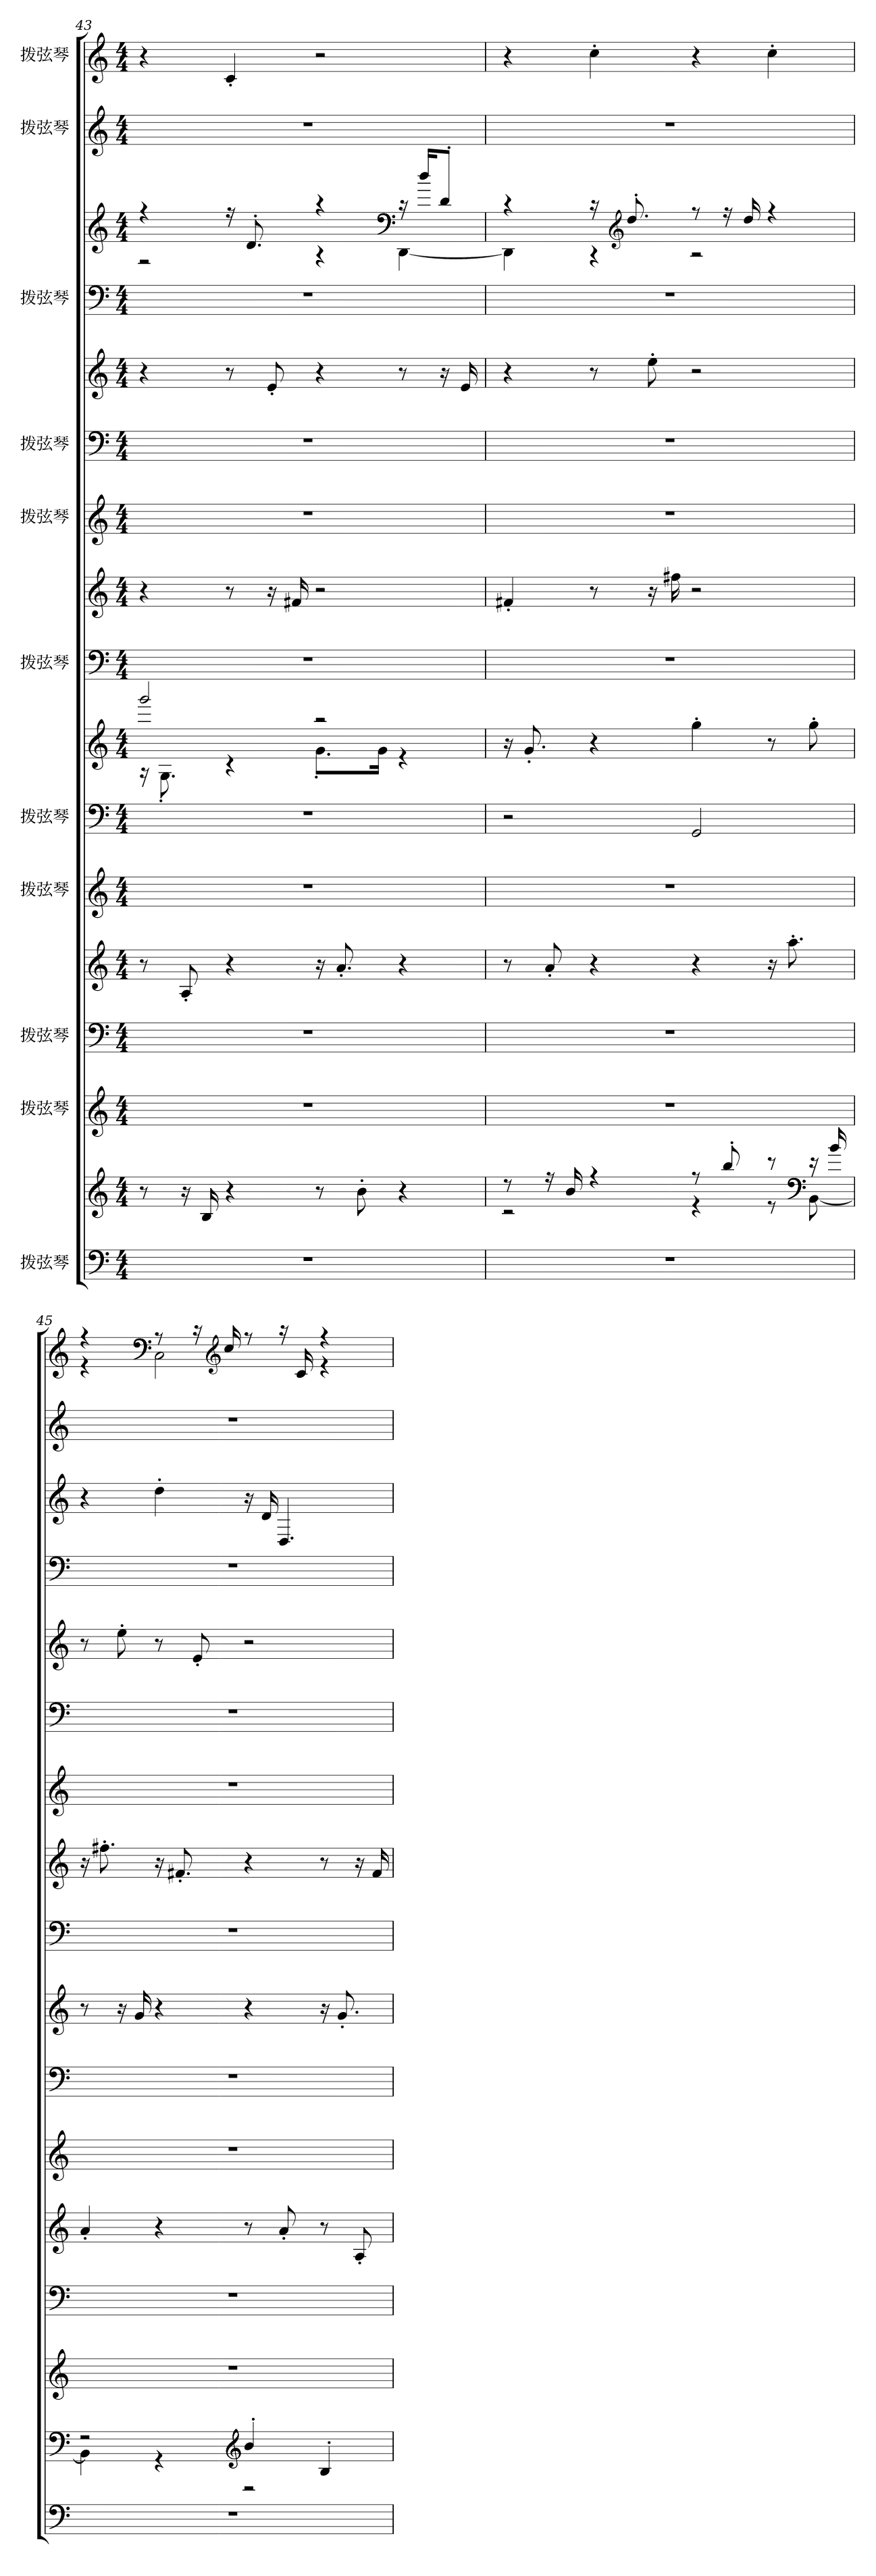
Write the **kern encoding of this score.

**kern	**kern	**kern	**kern	**kern	**kern	**kern	**kern	**kern	**kern	**kern	**kern	**kern	**kern	**kern	**kern	**kern
*part11	*part11	*part10	*part9	*part9	*part8	*part7	*part7	*part6	*part6	*part5	*part4	*part4	*part3	*part3	*part2	*part1
*staff17	*staff16	*staff15	*staff14	*staff13	*staff12	*staff11	*staff10	*staff9	*staff8	*staff7	*staff6	*staff5	*staff4	*staff3	*staff2	*staff1
*I"拨弦琴	*	*I"拨弦琴	*I"拨弦琴	*	*I"拨弦琴	*I"拨弦琴	*	*I"拨弦琴	*	*I"拨弦琴	*I"拨弦琴	*	*I"拨弦琴	*	*I"拨弦琴	*I"拨弦琴
!!LO:PB:g=z
*clefF4	*clefG2	*clefG2	*clefF4	*clefG2	*clefG2	*clefF4	*clefG2	*clefF4	*clefG2	*clefG2	*clefF4	*clefG2	*clefF4	*clefG2	*clefG2	*clefG2
*k[]	*k[]	*k[]	*k[]	*k[]	*k[]	*k[]	*k[]	*k[]	*k[]	*k[]	*k[]	*k[]	*k[]	*k[]	*k[]	*k[]
*M4/4	*M4/4	*M4/4	*M4/4	*M4/4	*M4/4	*M4/4	*M4/4	*M4/4	*M4/4	*M4/4	*M4/4	*M4/4	*M4/4	*M4/4	*M4/4	*M4/4
=43	=43	=43	=43	=43	=43	=43	=43	=43	=43	=43	=43	=43	=43	=43	=43	=43
*	*	*	*	*	*	*	*^	*	*	*	*	*	*	*^	*	*
1r	8r	1r	1r	8r	1r	1r	2ggg/	16r	1r	4r	1r	1r	4r	1r	4r	2r	1r	4r
.	.	.	.	.	.	.	.	8.G'\	.	.	.	.	.	.	.	.	.	.
.	16r	.	.	8A'/	.	.	.	.	.	.	.	.	.	.	.	.	.	.
.	16B/	.	.	.	.	.	.	.	.	.	.	.	.	.	.	.	.	.
.	4r	.	.	4r	.	.	.	4r	.	8r	.	.	8r	.	16r	.	.	4c'/
.	.	.	.	.	.	.	.	.	.	.	.	.	.	.	8.d'/	.	.	.
.	.	.	.	.	.	.	.	.	.	16r	.	.	8e'/	.	.	.	.	.
.	.	.	.	.	.	.	.	.	.	16f#X/	.	.	.	.	.	.	.	.
.	8r	.	.	16r	.	.	2r	8.g'\L	.	2r	.	.	4r	.	4r	4r	.	2r
.	.	.	.	8.a'/	.	.	.	.	.	.	.	.	.	.	.	.	.	.
.	8b'\	.	.	.	.	.	.	.	.	.	.	.	.	.	.	.	.	.
.	.	.	.	.	.	.	.	16g\Jk	.	.	.	.	.	.	.	.	.	.
*	*	*	*	*	*	*	*	*	*	*	*	*	*	*	*clefF4	*	*	*
.	4r	.	.	4r	.	.	.	4r	.	.	.	.	8r	.	16r	[4DD\	.	.
.	.	.	.	.	.	.	.	.	.	.	.	.	.	.	16dd/KL	.	.	.
.	.	.	.	.	.	.	.	.	.	.	.	.	16r	.	8d'/J	.	.	.
.	.	.	.	.	.	.	.	.	.	.	.	.	16e/	.	.	.	.	.
*	*	*	*	*	*	*	*v	*v	*	*	*	*	*	*	*	*	*	*
=44	=44	=44	=44	=44	=44	=44	=44	=44	=44	=44	=44	=44	=44	=44	=44	=44	=44
*	*^	*	*	*	*	*	*	*	*	*	*	*	*	*	*	*	*
1r	8r	2r	1r	1r	8r	1r	2r	16r	1r	4f#X'/	1r	1r	4r	1r	4r	4DD\]	1r	4r
.	.	.	.	.	.	.	.	8.g'/	.	.	.	.	.	.	.	.	.	.
.	16r	.	.	.	8a'/	.	.	.	.	.	.	.	.	.	.	.	.	.
.	16b/	.	.	.	.	.	.	.	.	.	.	.	.	.	.	.	.	.
.	4r	.	.	.	4r	.	.	4r	.	8r	.	.	8r	.	16r	4r	.	4cc'\
*	*	*	*	*	*	*	*	*	*	*	*	*	*	*	*clefG2	*	*	*
.	.	.	.	.	.	.	.	.	.	.	.	.	.	.	8.dd'/	.	.	.
.	.	.	.	.	.	.	.	.	.	16r	.	.	8ee'\	.	.	.	.	.
.	.	.	.	.	.	.	.	.	.	16ff#X\	.	.	.	.	.	.	.	.
.	8r	4r	.	.	4r	.	2GG/	4gg'\	.	2r	.	.	2r	.	8r	2r	.	4r
.	8bb'/	.	.	.	.	.	.	.	.	.	.	.	.	.	16r	.	.	.
.	.	.	.	.	.	.	.	.	.	.	.	.	.	.	16dd/	.	.	.
.	8r	8r	.	.	16r	.	.	8r	.	.	.	.	.	.	4r	.	.	4cc'\
.	.	.	.	.	8.aa'\	.	.	.	.	.	.	.	.	.	.	.	.	.
*	*clefF4	*	*	*	*	*	*	*	*	*	*	*	*	*	*	*	*	*
.	16r	[8BB\	.	.	.	.	.	8gg'\	.	.	.	.	.	.	.	.	.	.
.	16b/	.	.	.	.	.	.	.	.	.	.	.	.	.	.	.	.	.
*	*	*	*	*	*	*	*	*	*	*	*	*	*	*	*v	*v	*	*
!!LO:PB:g=z
=45	=45	=45	=45	=45	=45	=45	=45	=45	=45	=45	=45	=45	=45	=45	=45	=45	=45
*	*	*	*	*	*	*	*	*	*	*	*	*	*	*	*	*	*^
1r	2r	4BB\]	1r	1r	4a'/	1r	1r	8r	1r	16r	1r	1r	8r	1r	4r	1r	4r	4r
.	.	.	.	.	.	.	.	.	.	8.ff#X'\	.	.	.	.	.	.	.	.
.	.	.	.	.	.	.	.	16r	.	.	.	.	8ee'\	.	.	.	.	.
.	.	.	.	.	.	.	.	16g/	.	.	.	.	.	.	.	.	.	.
*	*	*	*	*	*	*	*	*	*	*	*	*	*	*	*	*	*clefF4	*
.	.	4r	.	.	4r	.	.	4r	.	16r	.	.	8r	.	4dd'\	.	8r	2C\
.	.	.	.	.	.	.	.	.	.	8.f#X'/	.	.	.	.	.	.	.	.
.	.	.	.	.	.	.	.	.	.	.	.	.	8e'/	.	.	.	16r	.
*	*	*	*	*	*	*	*	*	*	*	*	*	*	*	*	*	*clefG2	*
.	.	.	.	.	.	.	.	.	.	.	.	.	.	.	.	.	16cc/	.
*	*clefG2	*	*	*	*	*	*	*	*	*	*	*	*	*	*	*	*	*
.	4b'/	2r	.	.	8r	.	.	4r	.	4r	.	.	2r	.	16r	.	8r	.
.	.	.	.	.	.	.	.	.	.	.	.	.	.	.	16d/	.	.	.
.	.	.	.	.	8a'/	.	.	.	.	.	.	.	.	.	4.D/	.	16r	.
.	.	.	.	.	.	.	.	.	.	.	.	.	.	.	.	.	16c/	.
.	4B'/	.	.	.	8r	.	.	16r	.	8r	.	.	.	.	.	.	4r	4r
.	.	.	.	.	.	.	.	8.g'/	.	.	.	.	.	.	.	.	.	.
.	.	.	.	.	8A'/	.	.	.	.	16r	.	.	.	.	.	.	.	.
.	.	.	.	.	.	.	.	.	.	16f#/	.	.	.	.	.	.	.	.
*	*v	*v	*	*	*	*	*	*	*	*	*	*	*	*	*	*	*v	*v
=	=	=	=	=	=	=	=	=	=	=	=	=	=	=	=	=
*-	*-	*-	*-	*-	*-	*-	*-	*-	*-	*-	*-	*-	*-	*-	*-	*-
